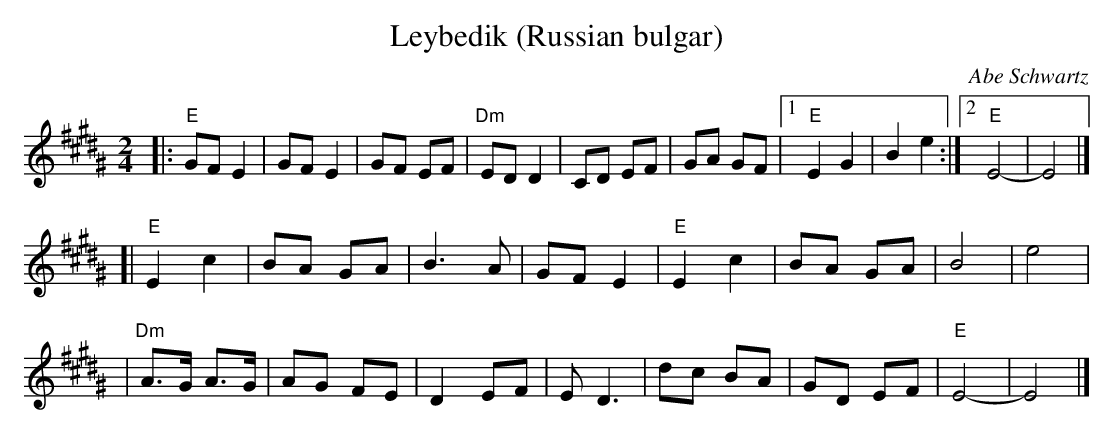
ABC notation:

X:1
T: Leybedik (Russian bulgar)
O: Abe Schwartz
M: 2/4
L: 1/8
K: E^G
|: "E"GF E2 | GF E2 | GF EF | "Dm"ED D2 | CD EF | GA GF |1 "E"E2 G2 | B2 e2 :|2 "E"E4- | E4 |]
[| "E"E2 c2 | BA GA | B3 A | GF E2 | "E"E2 c2 | BA GA | B4 | e4 |
| "Dm"A>G A>G | AG FE | D2 EF | E D3 | dc BA | GD EF | "E"E4- | E4 |]
